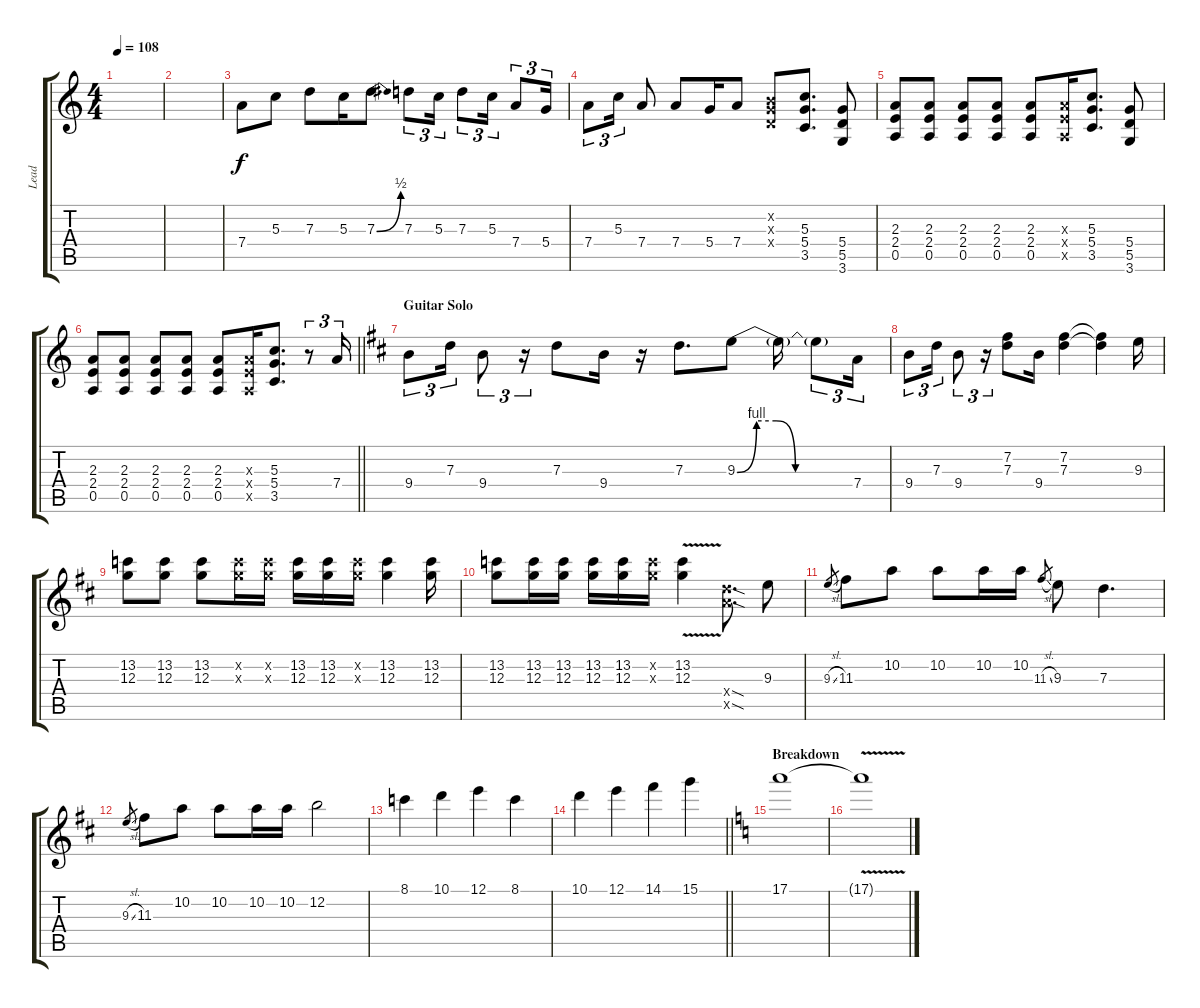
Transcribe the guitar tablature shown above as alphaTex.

\track ("Lead" "Lead") {instrument distortionguitar}
\staff {score tabs}
\tuning (E4 B3 G3 D3 A2 E2) {hide}
\ts (4 4)
\tempo 108
\clef g2
\ks c
|
|
7.4.8 5.3.8 7.3.8 5.3.16 7.3{be (bend 0 0 60 2)}.8{d} 7.3.8{tu (3 2)} 5.3.16{tu (3 2)} 7.3.8{tu (3 2)} 5.3.16{tu (3 2)} 7.4.8{tu (3 2)} 5.4.16{tu (3 2)} |
7.4.8{tu (3 2)} 5.3.16{tu (3 2)} 7.4.8 7.4.8 5.4.16 7.4.8 (0.2{x} 0.3{x} 0.4{x}).8 (5.3 5.4 3.5).8{d} (5.4 5.5 3.6).8 |
(2.3 2.4 0.5).8 (2.3 2.4 0.5).8 (2.3 2.4 0.5).8 (2.3 2.4 0.5).8 (2.3 2.4 0.5).8 (2.3{x} 2.4{x} 0.5{x}).16 (5.3 5.4 3.5).8{d} (5.4 5.5 3.6).8 |
\barLineRight lightlight
(2.3 2.4 0.5).8{volume 16} (2.3 2.4 0.5).8 (2.3 2.4 0.5).8 (2.3 2.4 0.5).8 (2.3 2.4 0.5).8 (2.3{x} 2.4{x} 0.5{x}).16 (5.3 5.4 3.5).8{d} r.8{tu (3 2)} 7.4.16{tu (3 2)} |
\section ("" "Guitar Solo")
\ks bminor
9.4.8{tu (3 2)} 7.3.16{tu (3 2)} 9.4.8{tu (3 2)} r.16{tu (3 2)} 7.3.8 9.4.16 r.16 7.3.8{d} 9.3{be (custom 0 0 10 4 20 4 30 0 60 0)}.8 9.3{t}.16 9.3{t}.8{tu (3 2)} 7.4.16{tu (3 2)} |
9.4.8{tu (3 2)} 7.3.16{tu (3 2)} 9.4.8{tu (3 2)} r.16{tu (3 2)} (7.2 7.3).8 9.4.16 (7.2 7.3).4 (7.2{t} 7.3{t}).4 9.3.16 |
(13.2 12.3).8 (13.2 12.3).8 (13.2 12.3).8 (13.2{x} 12.3{x}).16 (13.2{x} 12.3{x}).16 (13.2 12.3).16 (13.2 12.3).16 (13.2{x} 12.3{x}).16 (13.2 12.3).4 (13.2 12.3).16 |
(13.2 12.3).8 (13.2 12.3).16 (13.2 12.3).16 (13.2 12.3).16 (13.2 12.3).16 (13.2{x} 12.3{x}).16 (13.2{v} 12.3{v}).4 (12.4{sod x} 12.5{sod x}).8{d} 9.3.8 |
9.3{sl}.8{gr} 11.3.8 10.2.8 10.2.8 10.2.16 10.2.16 11.3{sl}.8{gr} 9.3.8 7.3.4{d} |
9.3{sl}.8{gr} 11.3.8 10.2.8 10.2.8 10.2.16 10.2.16 12.2.2 |
8.1.4 10.1.4 12.1.4 8.1.4 |
\barLineRight lightlight
10.1.4 12.1.4 14.1.4 15.1.4 |
\section ("" "Breakdown")
\ks c
17.1.1 |
17.1{v t}.1
